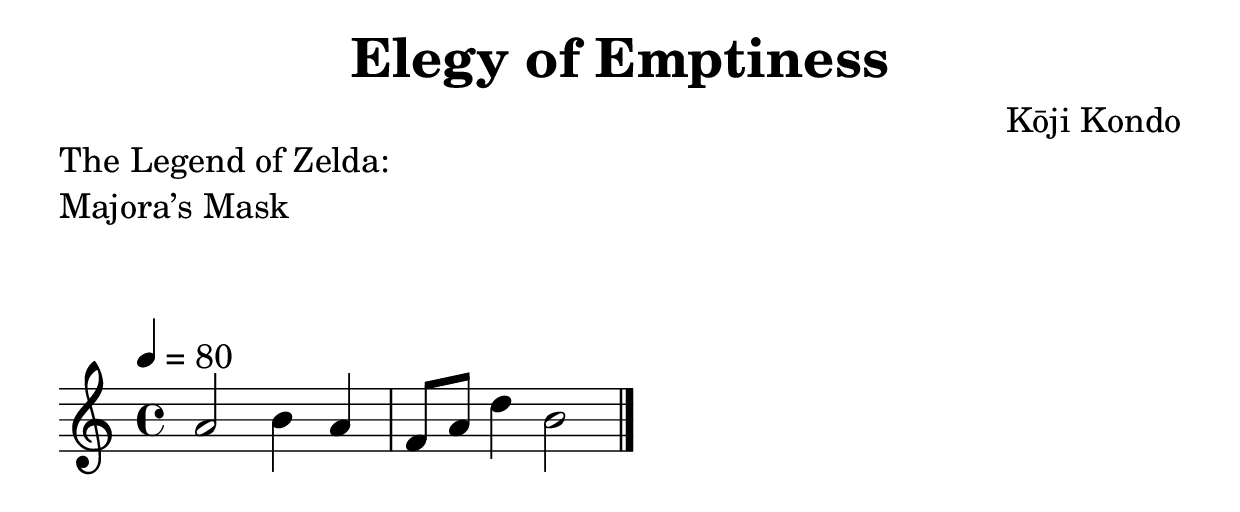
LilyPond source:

\version "2.20.0"

\include "header.ily"

\version "2.20.0"

title = "Elegy of Emptiness"

song = \relative c'' {
  \tempo 4 = 80
  \time 4/4

  a'2 b4 a | % 1
  f8 a d4 b2 \bar "|." % 2
}


\header {
  title = \title
  piece = \markup \left-column { "The Legend of Zelda:" "Majora’s Mask" }
}

\include "articulate.ly"

staff = \new Staff \with { midiInstrument = "ocarina" } {
  \clef "treble^8"
  \song
}

\score {
  \staff

  \layout {
    \context {
      \Score
      \omit ClefModifier
    }
  }
}

\score {
  \unfoldRepeats \articulate \staff

  \midi {}
}

